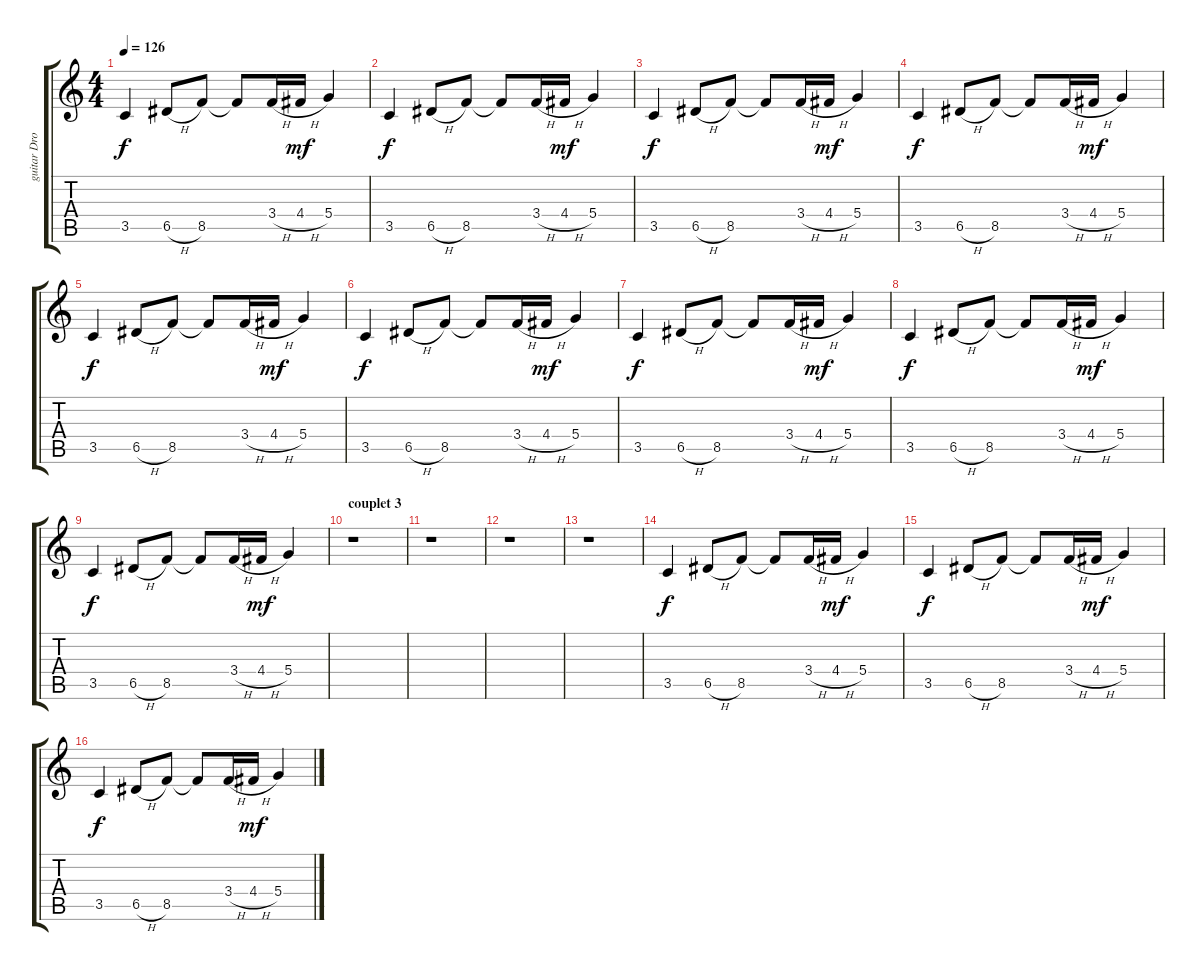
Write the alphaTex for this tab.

\track ("guitar Dropped D" "guitar Dro") {instrument acousticguitarsteel}
\staff {score tabs}
\tuning (E4 B3 G3 D3 A2 D2) {hide}
\ts (4 4)
\tempo 126
\clef g2
\ks c
3.5.4{dy f} 6.5{h}.8 8.5.8 8.5{t}.8 3.4{h}.16 4.4{h}.16{dy mf} 5.4.4 |
3.5.4{dy f} 6.5{h}.8 8.5.8 8.5{t}.8 3.4{h}.16 4.4{h}.16{dy mf} 5.4.4 |
3.5.4{dy f} 6.5{h}.8 8.5.8 8.5{t}.8 3.4{h}.16 4.4{h}.16{dy mf} 5.4.4 |
3.5.4{dy f} 6.5{h}.8 8.5.8 8.5{t}.8 3.4{h}.16 4.4{h}.16{dy mf} 5.4.4 |
3.5.4{dy f} 6.5{h}.8 8.5.8 8.5{t}.8 3.4{h}.16 4.4{h}.16{dy mf} 5.4.4 |
3.5.4{dy f} 6.5{h}.8 8.5.8 8.5{t}.8 3.4{h}.16 4.4{h}.16{dy mf} 5.4.4 |
3.5.4{dy f} 6.5{h}.8 8.5.8 8.5{t}.8 3.4{h}.16 4.4{h}.16{dy mf} 5.4.4 |
3.5.4{dy f} 6.5{h}.8 8.5.8 8.5{t}.8 3.4{h}.16 4.4{h}.16{dy mf} 5.4.4 |
3.5.4{dy f} 6.5{h}.8 8.5.8 8.5{t}.8 3.4{h}.16 4.4{h}.16{dy mf} 5.4.4 |
\section ("" "couplet 3")
r.1 |
r.1 |
r.1 |
r.1 |
3.5.4{dy f} 6.5{h}.8 8.5.8 8.5{t}.8 3.4{h}.16 4.4{h}.16{dy mf} 5.4.4 |
3.5.4{dy f} 6.5{h}.8 8.5.8 8.5{t}.8 3.4{h}.16 4.4{h}.16{dy mf} 5.4.4 |
3.5.4{dy f} 6.5{h}.8 8.5.8 8.5{t}.8 3.4{h}.16 4.4{h}.16{dy mf} 5.4.4
